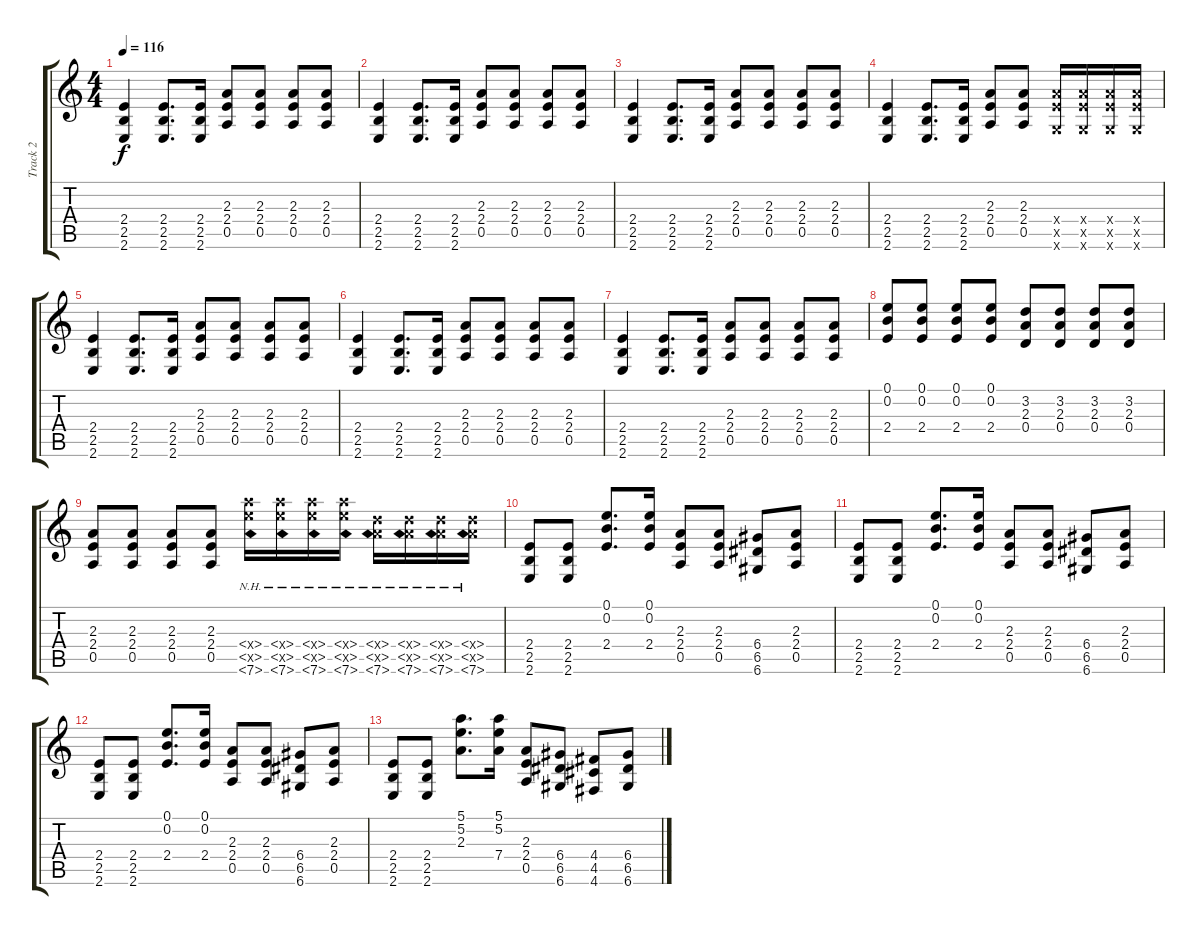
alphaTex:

\track ("Track 2" "Track 2") {instrument distortionguitar}
\staff {score tabs}
\tuning (E4 B3 G3 D3 A2 D2) {hide}
\ts (4 4)
\tempo 116
\clef g2
\ks c
(2.4 2.5 2.6).4{dy f} (2.4 2.5 2.6).8{d} (2.4 2.5 2.6).16 (2.3 2.4 0.5).8 (2.3 2.4 0.5).8 (2.3 2.4 0.5).8 (2.3 2.4 0.5).8 |
(2.4 2.5 2.6).4 (2.4 2.5 2.6).8{d} (2.4 2.5 2.6).16 (2.3 2.4 0.5).8 (2.3 2.4 0.5).8 (2.3 2.4 0.5).8 (2.3 2.4 0.5).8 |
(2.4 2.5 2.6).4 (2.4 2.5 2.6).8{d} (2.4 2.5 2.6).16 (2.3 2.4 0.5).8 (2.3 2.4 0.5).8 (2.3 2.4 0.5).8 (2.3 2.4 0.5).8 |
(2.4 2.5 2.6).4 (2.4 2.5 2.6).8{d} (2.4 2.5 2.6).16 (2.3 2.4 0.5).8 (2.3 2.4 0.5).8 (7.4{x} 7.5{x} 5.6{x}).16 (7.4{x} 7.5{x} 5.6{x}).16 (7.4{x} 7.5{x} 5.6{x}).16 (7.4{x} 7.5{x} 5.6{x}).16 |
(2.4 2.5 2.6).4 (2.4 2.5 2.6).8{d} (2.4 2.5 2.6).16 (2.3 2.4 0.5).8 (2.3 2.4 0.5).8 (2.3 2.4 0.5).8 (2.3 2.4 0.5).8 |
(2.4 2.5 2.6).4 (2.4 2.5 2.6).8{d} (2.4 2.5 2.6).16 (2.3 2.4 0.5).8 (2.3 2.4 0.5).8 (2.3 2.4 0.5).8 (2.3 2.4 0.5).8 |
(2.4 2.5 2.6).4 (2.4 2.5 2.6).8{d} (2.4 2.5 2.6).16 (2.3 2.4 0.5).8 (2.3 2.4 0.5).8 (2.3 2.4 0.5).8 (2.3 2.4 0.5).8 |
(0.1 0.2 2.4).8 (0.1 0.2 2.4).8 (0.1 0.2 2.4).8 (0.1 0.2 2.4).8 (3.2 2.3 0.4).8 (3.2 2.3 0.4).8 (3.2 2.3 0.4).8 (3.2 2.3 0.4).8 |
(2.3 2.4 0.5).8 (2.3 2.4 0.5).8 (2.3 2.4 0.5).8 (2.3 2.4 0.5).8 (7.4{nh x} 7.5{nh x} 7.6{nh}).16 (7.4{nh x} 7.5{nh x} 7.6{nh}).16 (7.4{nh x} 7.5{nh x} 7.6{nh}).16 (7.4{nh x} 7.5{nh x} 7.6{nh}).16 (0.4{nh x} 0.5{nh x} 7.6{nh}).16 (0.4{nh x} 0.5{nh x} 7.6{nh}).16 (0.4{nh x} 0.5{nh x} 7.6{nh}).16 (0.4{nh x} 0.5{nh x} 7.6{nh}).16 |
(2.4 2.5 2.6).8 (2.4 2.5 2.6).8 (0.1 0.2 2.4).8{d} (0.1 0.2 2.4).16 (2.3 2.4 0.5).8 (2.3 2.4 0.5).8 (6.4 6.5 6.6).8 (2.3 2.4 0.5).8 |
(2.4 2.5 2.6).8 (2.4 2.5 2.6).8 (0.1 0.2 2.4).8{d} (0.1 0.2 2.4).16 (2.3 2.4 0.5).8 (2.3 2.4 0.5).8 (6.4 6.5 6.6).8 (2.3 2.4 0.5).8 |
(2.4 2.5 2.6).8 (2.4 2.5 2.6).8 (0.1 0.2 2.4).8{d} (0.1 0.2 2.4).16 (2.3 2.4 0.5).8 (2.3 2.4 0.5).8 (6.4 6.5 6.6).8 (2.3 2.4 0.5).8 |
(2.4 2.5 2.6).8 (2.4 2.5 2.6).8 (5.1 5.2 2.3).8{d} (5.1 5.2 7.4).16 (2.3 2.4 0.5).8 (6.4 6.5 6.6).8 (4.4 4.5 4.6).8 (6.4 6.5 6.6).8
